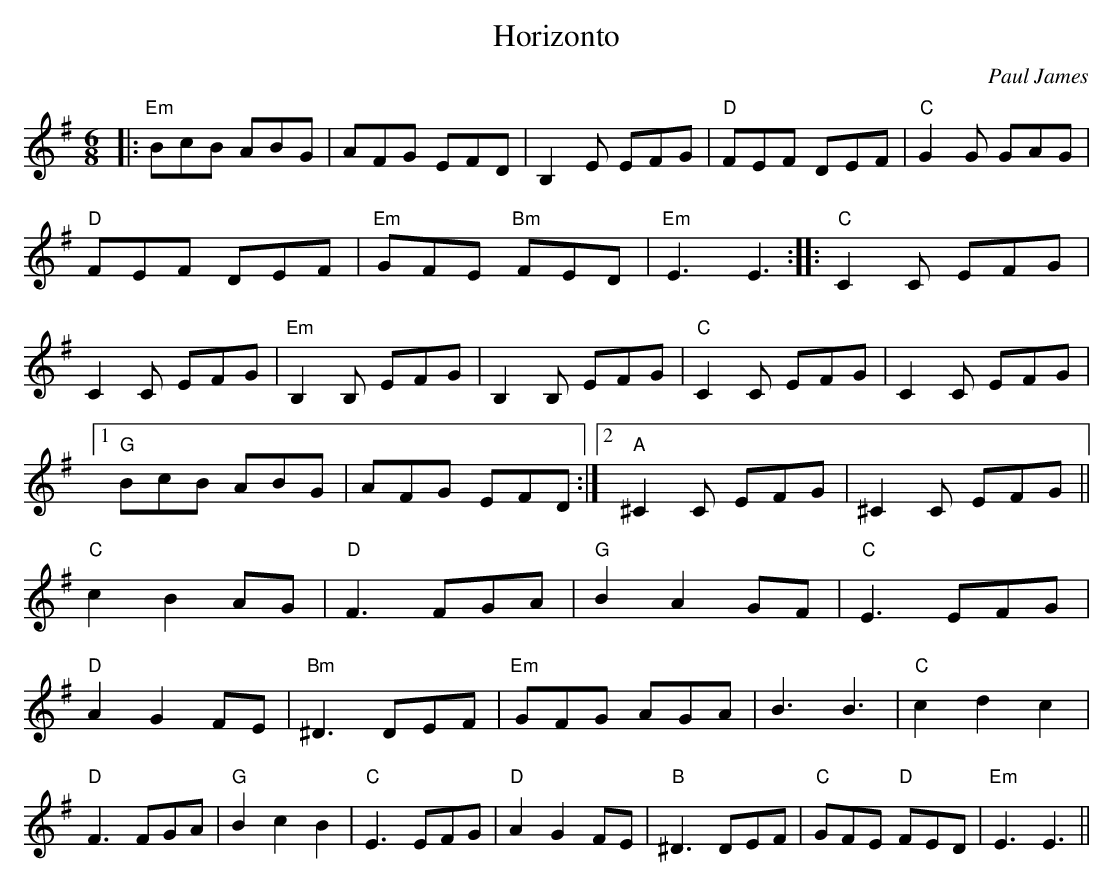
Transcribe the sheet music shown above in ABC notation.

X:1
T:Horizonto
C:Paul James
M:6/8
L:1/8
E:12
K:Em
|:"Em"BcB ABG|AFG EFD|B,2 E EFG|"D"FEF DEF|\
"C"G2 G GAG|"D"FEF DEF|"Em"GFE "Bm"FED|"Em"E3 E3::\
"C"C2 C EFG|C2 C EFG|"Em"B,2 B, EFG|B,2 B, EFG|\
"C"C2 C EFG|C2 C EFG|1 "G"BcB ABG|AFG EFD:|2 "A"^C2 C EFG|^C2 C EFG||\
"C"c2 B2 AG|"D"F3 FGA|"G"B2 A2 GF|"C"E3 EFG|\
"D"A2 G2 FE|"Bm"^D3 DEF|"Em"GFG AGA|B3 B3|\
"C"c2 d2 c2|"D"F3 FGA|"G"B2 c2 B2|"C"E3 EFG|\
"D"A2 G2 FE|"B"^D3 DEF|"C"GFE "D"FED|"Em"E3 E3||**
